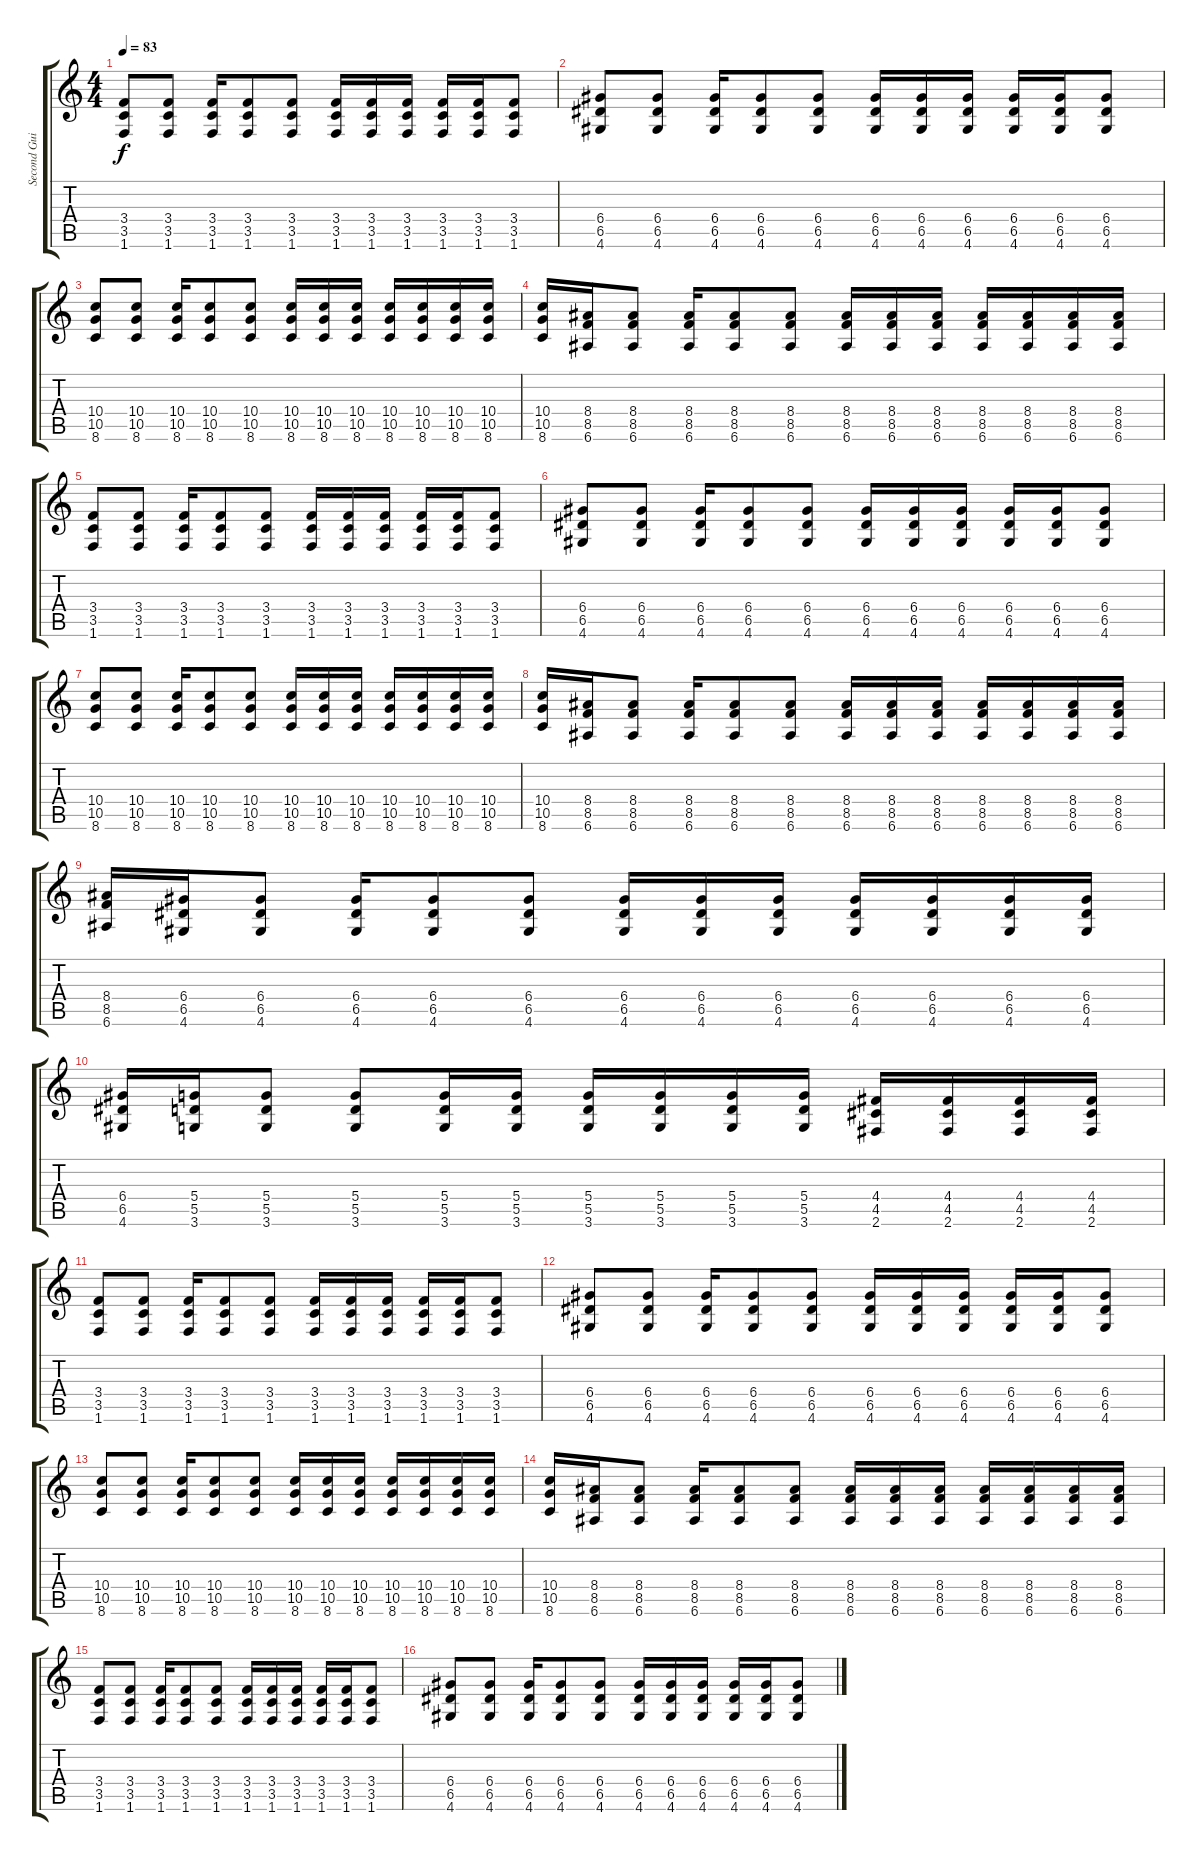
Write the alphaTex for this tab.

\track ("Second Guitar" "Second Gui") {instrument distortionguitar}
\staff {score tabs}
\tuning (E4 B3 G3 D3 A2 E2) {hide}
\ts (4 4)
\tempo 83
\clef g2
\ks c
(3.4 3.5 1.6).8{dy f} (3.4 3.5 1.6).8 (3.4 3.5 1.6).16 (3.4 3.5 1.6).8 (3.4 3.5 1.6).8 (3.4 3.5 1.6).16 (3.4 3.5 1.6).16 (3.4 3.5 1.6).16 (3.4 3.5 1.6).16 (3.4 3.5 1.6).16 (3.4 3.5 1.6).8 |
(6.4 6.5 4.6).8 (6.4 6.5 4.6).8 (6.4 6.5 4.6).16 (6.4 6.5 4.6).8 (6.4 6.5 4.6).8 (6.4 6.5 4.6).16 (6.4 6.5 4.6).16 (6.4 6.5 4.6).16 (6.4 6.5 4.6).16 (6.4 6.5 4.6).16 (6.4 6.5 4.6).8 |
(10.4 10.5 8.6).8 (10.4 10.5 8.6).8 (10.4 10.5 8.6).16 (10.4 10.5 8.6).8 (10.4 10.5 8.6).8 (10.4 10.5 8.6).16 (10.4 10.5 8.6).16 (10.4 10.5 8.6).16 (10.4 10.5 8.6).16 (10.4 10.5 8.6).16 (10.4 10.5 8.6).16 (10.4 10.5 8.6).16 |
(10.4 10.5 8.6).16 (8.4 8.5 6.6).16 (8.4 8.5 6.6).8 (8.4 8.5 6.6).16 (8.4 8.5 6.6).8 (8.4 8.5 6.6).8 (8.4 8.5 6.6).16 (8.4 8.5 6.6).16 (8.4 8.5 6.6).16 (8.4 8.5 6.6).16 (8.4 8.5 6.6).16 (8.4 8.5 6.6).16 (8.4 8.5 6.6).16 |
(3.4 3.5 1.6).8 (3.4 3.5 1.6).8 (3.4 3.5 1.6).16 (3.4 3.5 1.6).8 (3.4 3.5 1.6).8 (3.4 3.5 1.6).16 (3.4 3.5 1.6).16 (3.4 3.5 1.6).16 (3.4 3.5 1.6).16 (3.4 3.5 1.6).16 (3.4 3.5 1.6).8 |
(6.4 6.5 4.6).8 (6.4 6.5 4.6).8 (6.4 6.5 4.6).16 (6.4 6.5 4.6).8 (6.4 6.5 4.6).8 (6.4 6.5 4.6).16 (6.4 6.5 4.6).16 (6.4 6.5 4.6).16 (6.4 6.5 4.6).16 (6.4 6.5 4.6).16 (6.4 6.5 4.6).8 |
(10.4 10.5 8.6).8 (10.4 10.5 8.6).8 (10.4 10.5 8.6).16 (10.4 10.5 8.6).8 (10.4 10.5 8.6).8 (10.4 10.5 8.6).16 (10.4 10.5 8.6).16 (10.4 10.5 8.6).16 (10.4 10.5 8.6).16 (10.4 10.5 8.6).16 (10.4 10.5 8.6).16 (10.4 10.5 8.6).16 |
(10.4 10.5 8.6).16 (8.4 8.5 6.6).16 (8.4 8.5 6.6).8 (8.4 8.5 6.6).16 (8.4 8.5 6.6).8 (8.4 8.5 6.6).8 (8.4 8.5 6.6).16 (8.4 8.5 6.6).16 (8.4 8.5 6.6).16 (8.4 8.5 6.6).16 (8.4 8.5 6.6).16 (8.4 8.5 6.6).16 (8.4 8.5 6.6).16 |
(8.4 8.5 6.6).16 (6.4 6.5 4.6).16 (6.4 6.5 4.6).8 (6.4 6.5 4.6).16 (6.4 6.5 4.6).8 (6.4 6.5 4.6).8 (6.4 6.5 4.6).16 (6.4 6.5 4.6).16 (6.4 6.5 4.6).16 (6.4 6.5 4.6).16 (6.4 6.5 4.6).16 (6.4 6.5 4.6).16 (6.4 6.5 4.6).16 |
(6.4 6.5 4.6).16 (5.4 5.5 3.6).16 (5.4 5.5 3.6).8 (5.4 5.5 3.6).8 (5.4 5.5 3.6).16 (5.4 5.5 3.6).16 (5.4 5.5 3.6).16 (5.4 5.5 3.6).16 (5.4 5.5 3.6).16 (5.4 5.5 3.6).16 (4.4 4.5 2.6).16 (4.4 4.5 2.6).16 (4.4 4.5 2.6).16 (4.4 4.5 2.6).16 |
(3.4 3.5 1.6).8 (3.4 3.5 1.6).8 (3.4 3.5 1.6).16 (3.4 3.5 1.6).8 (3.4 3.5 1.6).8 (3.4 3.5 1.6).16 (3.4 3.5 1.6).16 (3.4 3.5 1.6).16 (3.4 3.5 1.6).16 (3.4 3.5 1.6).16 (3.4 3.5 1.6).8 |
(6.4 6.5 4.6).8 (6.4 6.5 4.6).8 (6.4 6.5 4.6).16 (6.4 6.5 4.6).8 (6.4 6.5 4.6).8 (6.4 6.5 4.6).16 (6.4 6.5 4.6).16 (6.4 6.5 4.6).16 (6.4 6.5 4.6).16 (6.4 6.5 4.6).16 (6.4 6.5 4.6).8 |
(10.4 10.5 8.6).8 (10.4 10.5 8.6).8 (10.4 10.5 8.6).16 (10.4 10.5 8.6).8 (10.4 10.5 8.6).8 (10.4 10.5 8.6).16 (10.4 10.5 8.6).16 (10.4 10.5 8.6).16 (10.4 10.5 8.6).16 (10.4 10.5 8.6).16 (10.4 10.5 8.6).16 (10.4 10.5 8.6).16 |
(10.4 10.5 8.6).16 (8.4 8.5 6.6).16 (8.4 8.5 6.6).8 (8.4 8.5 6.6).16 (8.4 8.5 6.6).8 (8.4 8.5 6.6).8 (8.4 8.5 6.6).16 (8.4 8.5 6.6).16 (8.4 8.5 6.6).16 (8.4 8.5 6.6).16 (8.4 8.5 6.6).16 (8.4 8.5 6.6).16 (8.4 8.5 6.6).16 |
(3.4 3.5 1.6).8 (3.4 3.5 1.6).8 (3.4 3.5 1.6).16 (3.4 3.5 1.6).8 (3.4 3.5 1.6).8 (3.4 3.5 1.6).16 (3.4 3.5 1.6).16 (3.4 3.5 1.6).16 (3.4 3.5 1.6).16 (3.4 3.5 1.6).16 (3.4 3.5 1.6).8 |
(6.4 6.5 4.6).8 (6.4 6.5 4.6).8 (6.4 6.5 4.6).16 (6.4 6.5 4.6).8 (6.4 6.5 4.6).8 (6.4 6.5 4.6).16 (6.4 6.5 4.6).16 (6.4 6.5 4.6).16 (6.4 6.5 4.6).16 (6.4 6.5 4.6).16 (6.4 6.5 4.6).8
